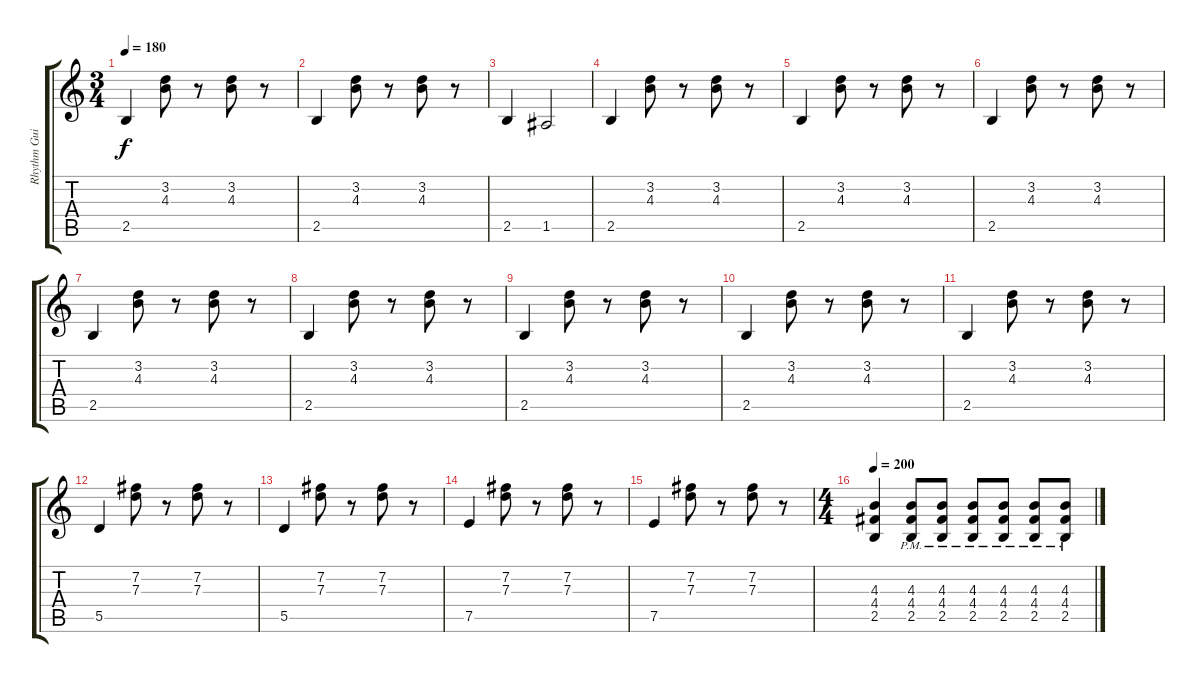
\track ("Rhythm Guitar 2" "Rhythm Gui") {instrument acousticguitarsteel}
\staff {score tabs}
\tuning (E4 B3 G3 D3 A2 E2) {hide}
\ts (3 4)
\tempo 180
\clef g2
\ks c
2.5.4{dy f instrument electricguitarclean} (3.2 4.3).8 r.8 (3.2 4.3).8 r.8 |
2.5.4{instrument electricguitarclean} (3.2 4.3).8 r.8 (3.2 4.3).8 r.8 |
2.5.4{instrument electricguitarclean} 1.5.2 |
2.5.4{instrument electricguitarclean} (3.2 4.3).8 r.8 (3.2 4.3).8 r.8 |
2.5.4{instrument electricguitarclean} (3.2 4.3).8 r.8 (3.2 4.3).8 r.8 |
2.5.4{instrument electricguitarclean} (3.2 4.3).8 r.8 (3.2 4.3).8 r.8 |
2.5.4{instrument electricguitarclean} (3.2 4.3).8 r.8 (3.2 4.3).8 r.8 |
2.5.4{instrument electricguitarclean} (3.2 4.3).8 r.8 (3.2 4.3).8 r.8 |
2.5.4{instrument electricguitarclean} (3.2 4.3).8 r.8 (3.2 4.3).8 r.8 |
2.5.4{instrument electricguitarclean} (3.2 4.3).8 r.8 (3.2 4.3).8 r.8 |
2.5.4{instrument electricguitarclean} (3.2 4.3).8 r.8 (3.2 4.3).8 r.8 |
5.5.4{instrument electricguitarclean} (7.2 7.3).8 r.8 (7.2 7.3).8 r.8 |
5.5.4{instrument electricguitarclean} (7.2 7.3).8 r.8 (7.2 7.3).8 r.8 |
7.5.4{instrument electricguitarclean} (7.2 7.3).8 r.8 (7.2 7.3).8 r.8 |
7.5.4{instrument electricguitarclean} (7.2 7.3).8 r.8 (7.2 7.3).8 r.8 |
\ts (4 4)
\tempo 200
(4.3 4.4 2.5).4{instrument overdrivenguitar} (4.3{pm} 4.4{pm} 2.5{pm}).8 (4.3{pm} 4.4{pm} 2.5{pm}).8 (4.3{pm} 4.4{pm} 2.5{pm}).8 (4.3{pm} 4.4{pm} 2.5{pm}).8 (4.3{pm} 4.4{pm} 2.5{pm}).8 (4.3{pm} 4.4{pm} 2.5{pm}).8
